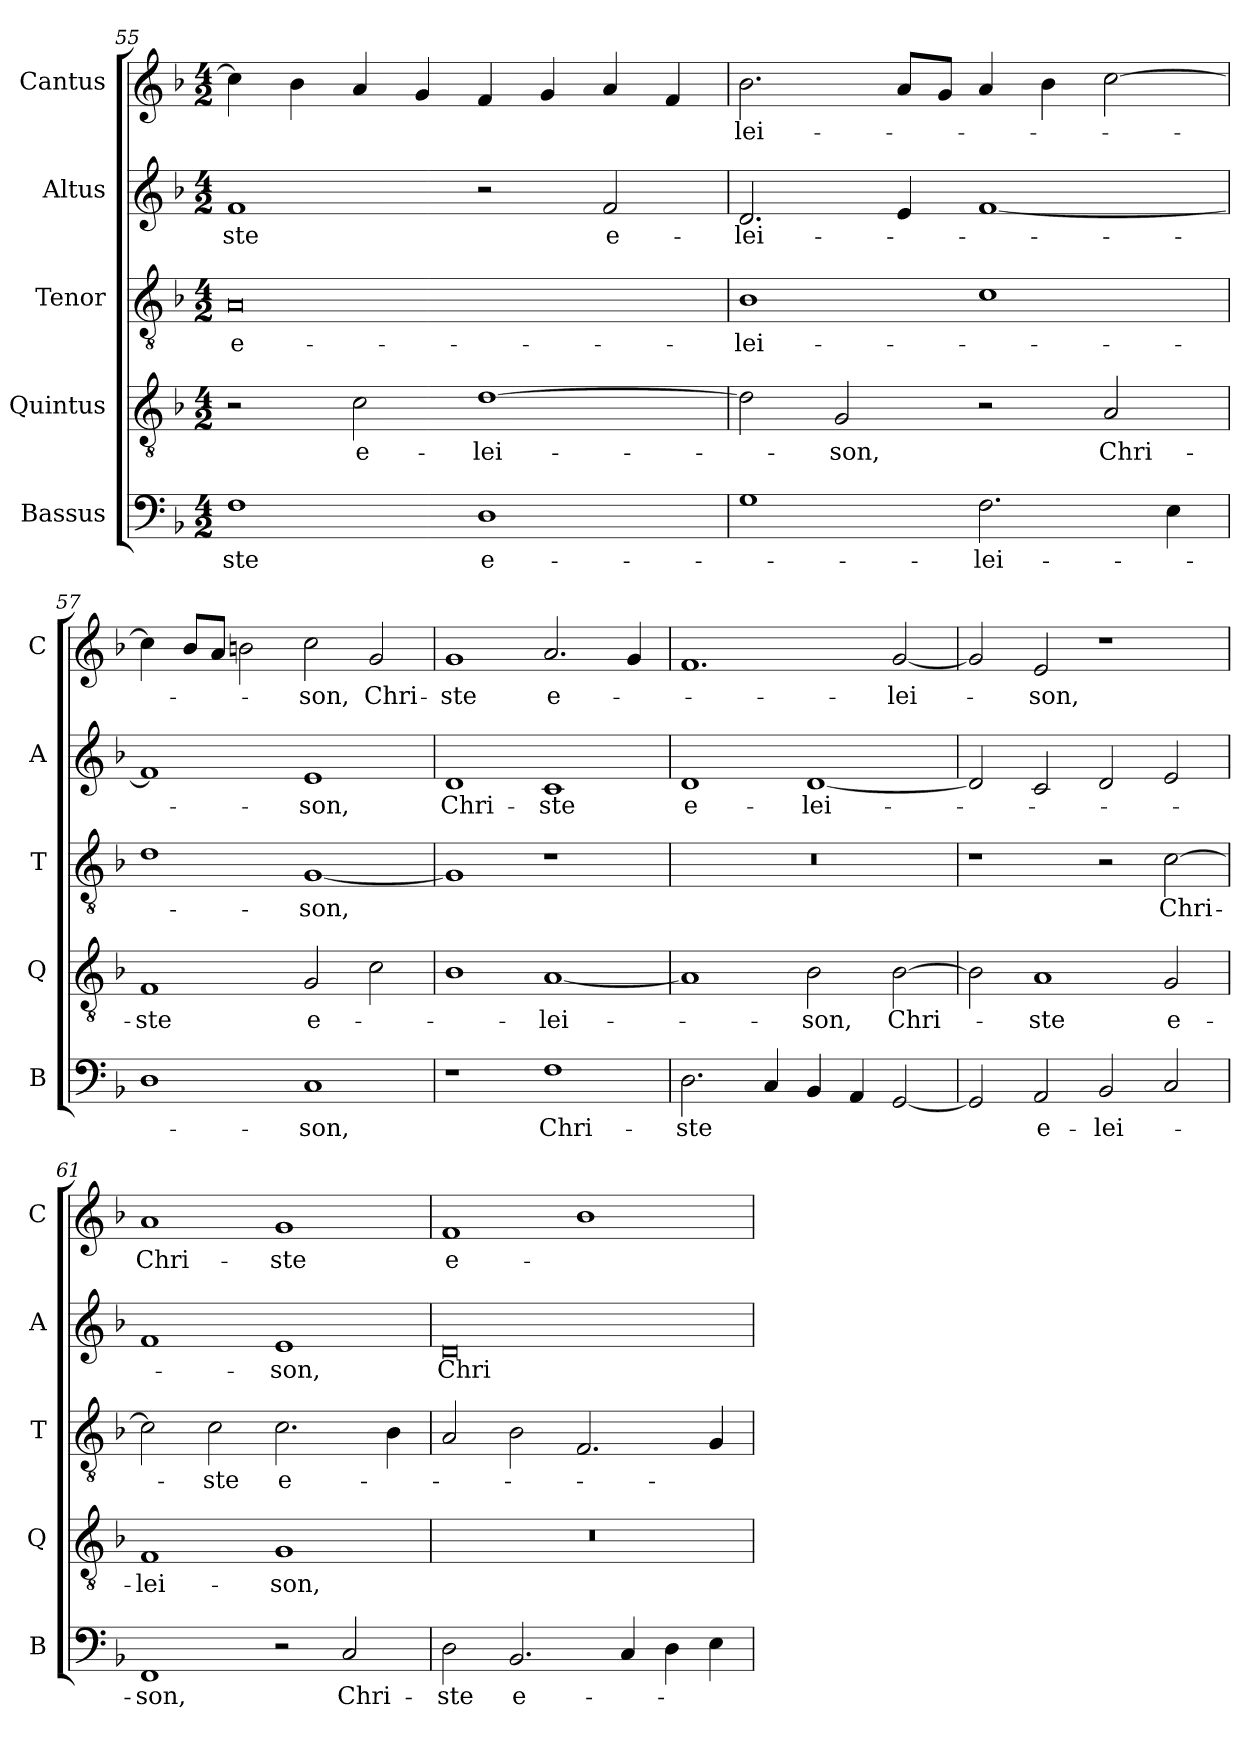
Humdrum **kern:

**kern	**text	**kern	**text	**kern	**text	**kern	**text	**kern	**text
*part5	*part5	*part4	*part4	*part3	*part3	*part2	*part2	*part1	*part1
*staff5	*staff5	*staff4	*staff4	*staff3	*staff3	*staff2	*staff2	*staff1	*staff1
*I"Bassus	*	*I"Quintus	*	*I"Tenor	*	*I"Altus	*	*I"Cantus	*
*I'B	*	*I'Q	*	*I'T	*	*I'A	*	*I'C	*
*clefF4	*	*clefGv2	*	*clefGv2	*	*clefG2	*	*clefG2	*
*k[b-]	*	*k[b-]	*	*k[b-]	*	*k[b-]	*	*k[b-]	*
*F:	*	*F:	*	*F:	*	*F:	*	*F:	*
*M4/2	*	*M4/2	*	*M4/2	*	*M4/2	*	*M4/2	*
=55	=55	=55	=55	=55	=55	=55	=55	=55	=55
!	!LO:LY:b	!	!	!	!	!	!	!	!
!	!	!	!	!	!LO:LY:b	!	!	!	!
!	!	!	!	!	!	!	!LO:LY:b	!	!
1F	-ste	2r	.	0A	e-	1f	-ste	4cc\]	.
.	.	.	.	.	.	.	.	4b-\	.
!	!	!	!LO:LY:b	!	!	!	!	!	!
.	.	2c\	e-	.	.	.	.	4a/	.
.	.	.	.	.	.	.	.	4g/	.
!	!LO:LY:b	!	!	!	!	!	!	!	!
!	!	!	!LO:LY:b	!	!	!	!	!	!
1D	e-	[1d	-lei-	.	.	2r	.	4f/	.
.	.	.	.	.	.	.	.	4g/	.
!	!	!	!	!	!	!	!LO:LY:b	!	!
.	.	.	.	.	.	2f/	e-	4a/	.
.	.	.	.	.	.	.	.	4f/	.
=56	=56	=56	=56	=56	=56	=56	=56	=56	=56
!	!	!	!	!	!LO:LY:b	!	!	!	!
!	!	!	!	!	!	!	!LO:LY:b	!	!
!	!	!	!	!	!	!	!	!	!LO:LY:b
1G	.	2d\]	.	1B-	-lei-	2.d/	-lei-	2.b-\	-lei-
!	!	!	!LO:LY:b	!	!	!	!	!	!
.	.	2G/	-son,	.	.	.	.	.	.
.	.	.	.	.	.	4e/	.	8a/L	.
.	.	.	.	.	.	.	.	8g/J	.
!	!LO:LY:b	!	!	!	!	!	!	!	!
2.F\	-lei-	2r	.	1c	.	[1f	.	4a/	.
.	.	.	.	.	.	.	.	4b-\	.
!	!	!	!LO:LY:b	!	!	!	!	!	!
.	.	2A/	Chri-	.	.	.	.	[2cc\	.
4E\	.	.	.	.	.	.	.	.	.
=57	=57	=57	=57	=57	=57	=57	=57	=57	=57
!	!	!	!LO:LY:b	!	!	!	!	!	!
1D	.	1F	-ste	1d	.	1f]	.	4cc\]	.
.	.	.	.	.	.	.	.	8b-/L	.
.	.	.	.	.	.	.	.	8a/J	.
.	.	.	.	.	.	.	.	2bn\	.
!	!LO:LY:b	!	!	!	!	!	!	!	!
!	!	!	!LO:LY:b	!	!	!	!	!	!
!	!	!	!	!	!LO:LY:b	!	!	!	!
!	!	!	!	!	!	!	!LO:LY:b	!	!
!	!	!	!	!	!	!	!	!	!LO:LY:b
1C	-son,	2G/	e-	[1G	-son,	1e	-son,	2cc\	-son,
!	!	!	!	!	!	!	!	!	!LO:LY:b
.	.	2c\	.	.	.	.	.	2g/	Chri-
=58	=58	=58	=58	=58	=58	=58	=58	=58	=58
!	!	!	!	!	!	!	!LO:LY:b	!	!
!	!	!	!	!	!	!	!	!	!LO:LY:b
1r	.	1B-	.	1G]	.	1d	Chri-	1g	-ste
!	!LO:LY:b	!	!	!	!	!	!	!	!
!	!	!	!LO:LY:b	!	!	!	!	!	!
!	!	!	!	!	!	!	!LO:LY:b	!	!
!	!	!	!	!	!	!	!	!	!LO:LY:b
1F	Chri-	[1A	-lei-	1r	.	1c	-ste	2.a/	e-
.	.	.	.	.	.	.	.	4g/	.
!!LO:LB:g=z
=59	=59	=59	=59	=59	=59	=59	=59	=59	=59
!	!LO:LY:b	!	!	!	!	!	!	!	!
!	!	!	!	!	!	!	!LO:LY:b	!	!
2.D\	-ste	1A]	.	0r	.	1d	e-	1.f	.
4C/	.	.	.	.	.	.	.	.	.
!	!	!	!LO:LY:b	!	!	!	!	!	!
!	!	!	!	!	!	!	!LO:LY:b	!	!
4BB-/	.	2B-\	-son,	.	.	[1d	-lei-	.	.
4AA/	.	.	.	.	.	.	.	.	.
!	!	!	!LO:LY:b	!	!	!	!	!	!
!	!	!	!	!	!	!	!	!	!LO:LY:b
[2GG/	.	[2B-\	Chri-	.	.	.	.	[2g/	-lei-
=60	=60	=60	=60	=60	=60	=60	=60	=60	=60
2GG/]	.	2B-\]	.	1r	.	2d/]	.	2g/]	.
!	!LO:LY:b	!	!	!	!	!	!	!	!
!	!	!	!LO:LY:b	!	!	!	!	!	!
!	!	!	!	!	!	!	!	!	!LO:LY:b
2AA/	e-	1A	-ste	.	.	2c/	.	2e/	-son,
!	!LO:LY:b	!	!	!	!	!	!	!	!
2BB-/	-lei-	.	.	2r	.	2d/	.	1r	.
!	!	!	!LO:LY:b	!	!	!	!	!	!
!	!	!	!	!	!LO:LY:b	!	!	!	!
2C/	.	2G/	e-	[2c\	Chri-	2e/	.	.	.
=61	=61	=61	=61	=61	=61	=61	=61	=61	=61
!	!LO:LY:b	!	!	!	!	!	!	!	!
!	!	!	!LO:LY:b	!	!	!	!	!	!
!	!	!	!	!	!	!	!	!	!LO:LY:b
1FF	-son,	1F	-lei-	2c\]	.	1f	.	1a	Chri-
!	!	!	!	!	!LO:LY:b	!	!	!	!
.	.	.	.	2c\	-ste	.	.	.	.
!	!	!	!LO:LY:b	!	!	!	!	!	!
!	!	!	!	!	!LO:LY:b	!	!	!	!
!	!	!	!	!	!	!	!LO:LY:b	!	!
!	!	!	!	!	!	!	!	!	!LO:LY:b
2r	.	1G	-son,	2.c\	e-	1e	-son,	1g	-ste
!	!LO:LY:b	!	!	!	!	!	!	!	!
2C/	Chri-	.	.	.	.	.	.	.	.
.	.	.	.	4B-\	.	.	.	.	.
=62	=62	=62	=62	=62	=62	=62	=62	=62	=62
!	!LO:LY:b	!	!	!	!	!	!	!	!
!	!	!	!	!	!	!	!LO:LY:b	!	!
!	!	!	!	!	!	!	!	!	!LO:LY:b
2D\	-ste	0r	.	2A/	.	0d	Chri-	1f	e-
!	!LO:LY:b	!	!	!	!	!	!	!	!
2.BB-/	e-	.	.	2B-\	.	.	.	.	.
.	.	.	.	2.F/	.	.	.	1b-	.
4C/	.	.	.	.	.	.	.	.	.
4D\	.	.	.	.	.	.	.	.	.
4E\	.	.	.	4G/	.	.	.	.	.
=	=	=	=	=	=	=	=	=	=
*-	*-	*-	*-	*-	*-	*-	*-	*-	*-
